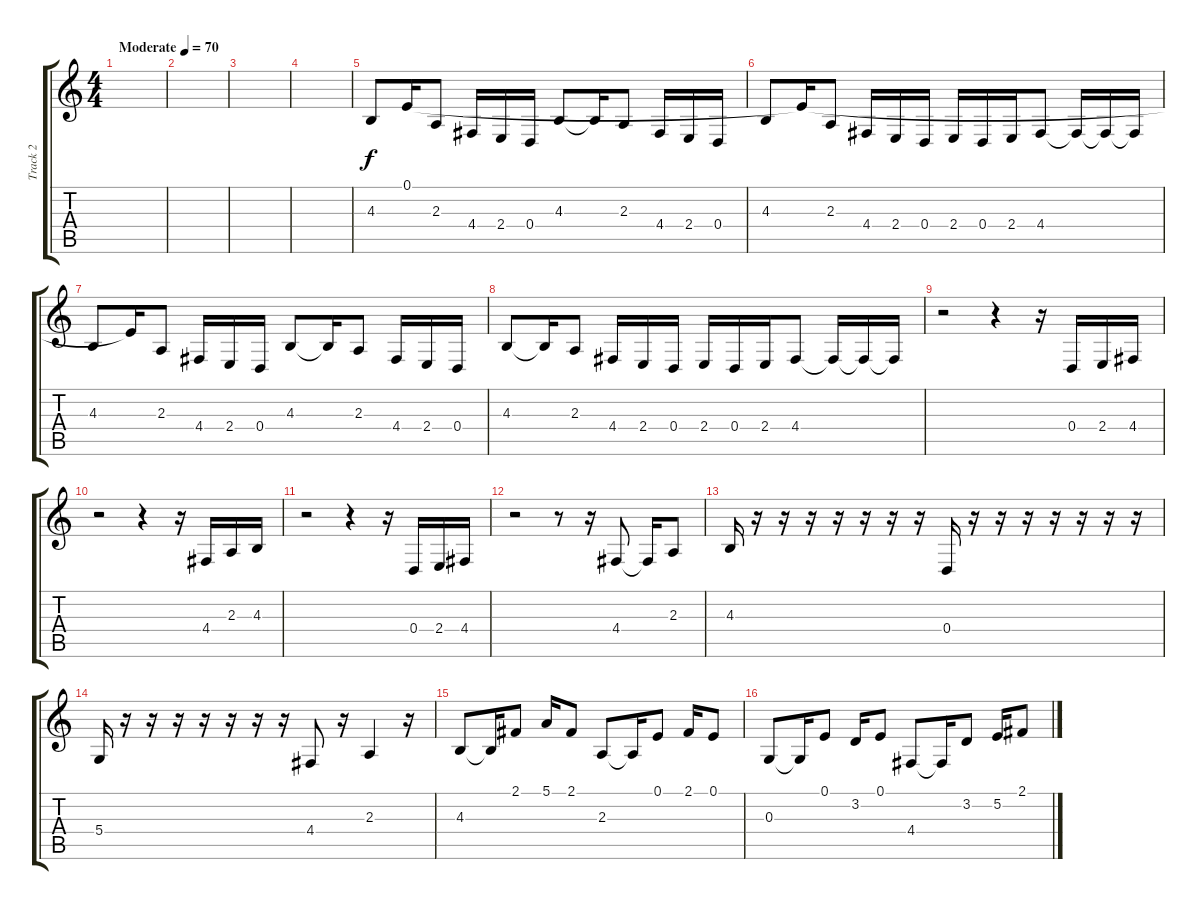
\track ("Track 2" "Track 2") {instrument trombone}
\staff {score tabs}
\tuning (E4 B3 G3 D3 A2 E2) {hide}
\ts (4 4)
\tempo (70 "Moderate")
\clef g2
\ks c
|
|
|
|
4.3.8 0.1.16 2.3.8 4.4.16 2.4.16 0.4.16 4.3.8 4.3{t}.16 2.3.8 4.4.16 2.4.16 0.4.16 |
4.3.8 0.1{t}.16 2.3.8 4.4.16 2.4.16 0.4.16 2.4.16 0.4.16 2.4.16 4.4.8 4.4{t}.16 4.4{t}.16 4.4{t}.16 |
4.3.8 0.1{t}.16 2.3.8 4.4.16 2.4.16 0.4.16 4.3.8 4.3{t}.16 2.3.8 4.4.16 2.4.16 0.4.16 |
4.3.8 4.3{t}.16 2.3.8 4.4.16 2.4.16 0.4.16 2.4.16 0.4.16 2.4.16 4.4.8 4.4{t}.16 4.4{t}.16 4.4{t}.16 |
r.2 r.4 r.16 0.4.16 2.4.16 4.4.16 |
r.2 r.4 r.16 4.4.16 2.3.16 4.3.16 |
r.2 r.4 r.16 0.4.16 2.4.16 4.4.16 |
r.2 r.8 r.16 4.4.8 4.4{t}.16 2.3.8 |
4.3.16 r.16 r.16 r.16 r.16 r.16 r.16 r.16 0.4.16 r.16 r.16 r.16 r.16 r.16 r.16 r.16 |
5.4.16 r.16 r.16 r.16 r.16 r.16 r.16 r.16 4.4.8 r.16 2.3.4 r.16 |
4.3.8 4.3{t}.16 2.1.8 5.1.16 2.1.8 2.3.8 2.3{t}.16 0.1.8 2.1.16 0.1.8 |
0.3.8 0.3{t}.16 0.1.8 3.2.16 0.1.8 4.4.8 4.4{t}.16 3.2.8 5.2.16 2.1.8
